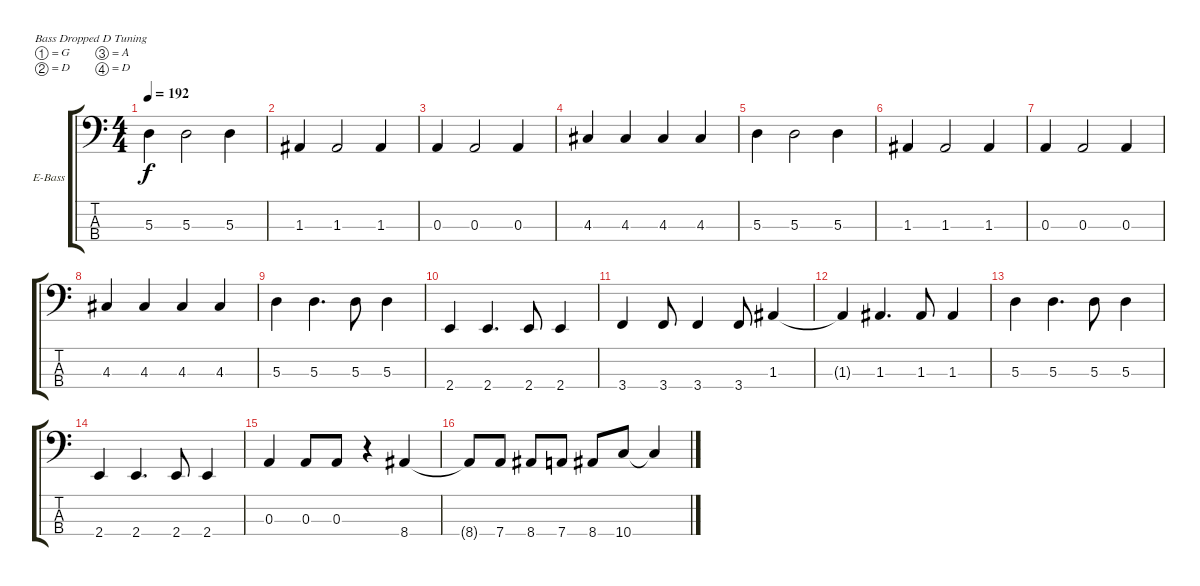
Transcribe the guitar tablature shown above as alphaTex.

\defaultSystemsLayout 4
\bracketExtendMode groupsimilarinstruments
\firstSystemTrackNameOrientation horizontal
\otherSystemsTrackNameOrientation horizontal
\track ("Electric Bass" "E-Bass") {instrument electricbassfinger}
\staff {score tabs}
\tuning (G2 D2 A1 D1)
\ts (4 4)
\tempo 192
\clef f4
\ks c
5.3.4{dy f} 5.3.2 5.3.4 |
1.3.4 1.3.2 1.3.4 |
0.3.4 0.3.2 0.3.4 |
4.3.4 4.3.4 4.3.4 4.3.4 |
5.3.4 5.3.2 5.3.4 |
1.3.4 1.3.2 1.3.4 |
0.3.4 0.3.2 0.3.4 |
4.3.4 4.3.4 4.3.4 4.3.4 |
5.3.4 5.3.4{d} 5.3.8 5.3.4 |
2.4.4 2.4.4{d} 2.4.8 2.4.4 |
3.4.4 3.4.8 3.4.4 3.4.8 1.3.4 |
1.3{t}.4 1.3.4{d} 1.3.8 1.3.4 |
5.3.4 5.3.4{d} 5.3.8 5.3.4 |
2.4.4 2.4.4{d} 2.4.8 2.4.4 |
0.3.4 0.3.8 0.3.8 r.4 8.4.4 |
8.4{t}.8 7.4.8 8.4.8 7.4.8 8.4.8 10.4.8 10.4{t}.4
